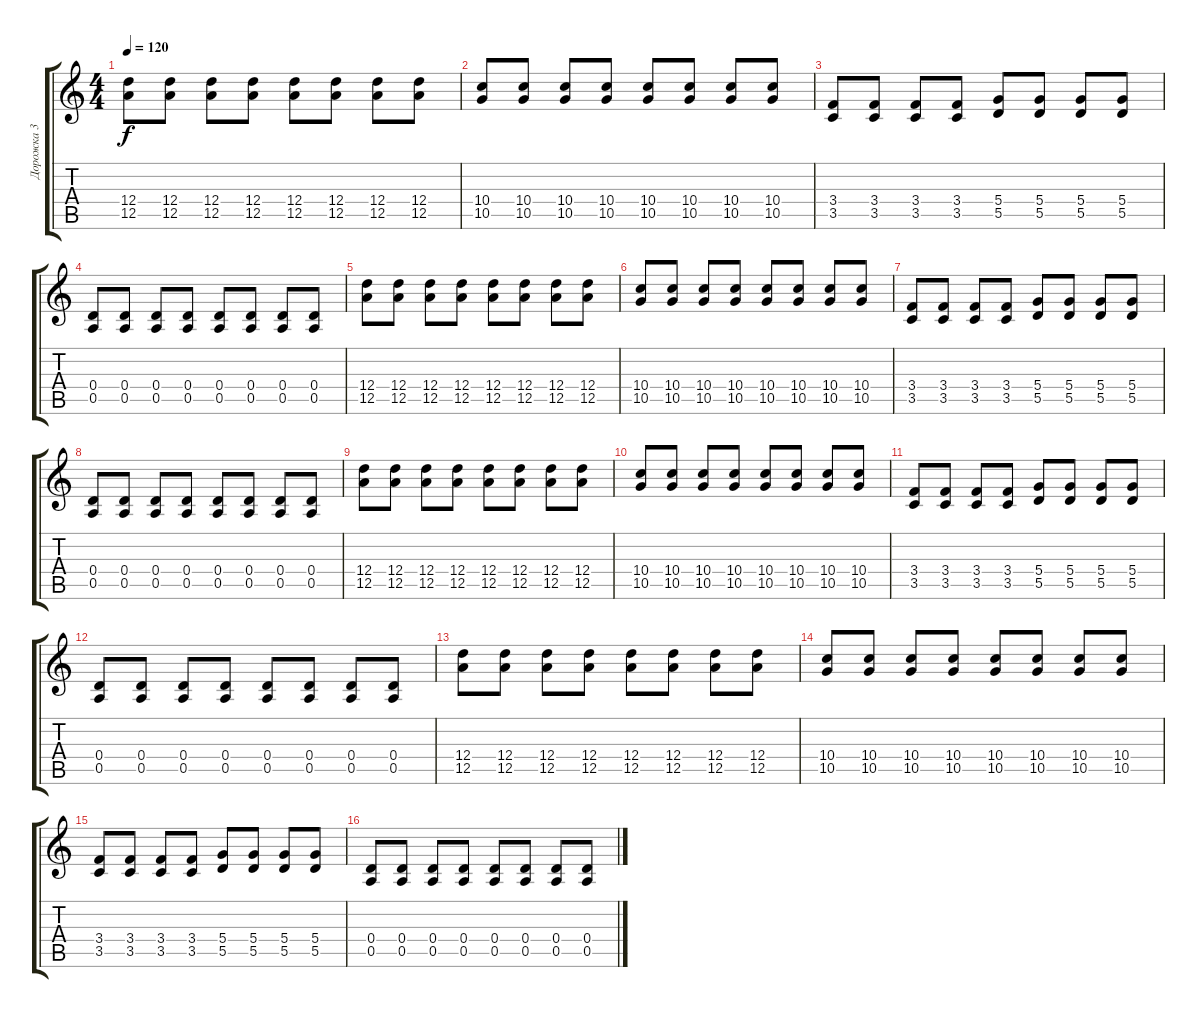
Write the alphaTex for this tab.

\track ("Дорожка 3" "Дорожка 3") {instrument distortionguitar}
\staff {score tabs}
\tuning (E4 B3 G3 D3 A2 E2) {hide}
\ts (4 4)
\tempo 120
\clef g2
\ks c
(12.4 12.5).8{dy f} (12.4 12.5).8 (12.4 12.5).8 (12.4 12.5).8 (12.4 12.5).8 (12.4 12.5).8 (12.4 12.5).8 (12.4 12.5).8 |
(10.4 10.5).8 (10.4 10.5).8 (10.4 10.5).8 (10.4 10.5).8 (10.4 10.5).8 (10.4 10.5).8 (10.4 10.5).8 (10.4 10.5).8 |
(3.4 3.5).8 (3.4 3.5).8 (3.4 3.5).8 (3.4 3.5).8 (5.4 5.5).8 (5.4 5.5).8 (5.4 5.5).8 (5.4 5.5).8 |
(0.4 0.5).8 (0.4 0.5).8 (0.4 0.5).8 (0.4 0.5).8 (0.4 0.5).8 (0.4 0.5).8 (0.4 0.5).8 (0.4 0.5).8 |
(12.4 12.5).8 (12.4 12.5).8 (12.4 12.5).8 (12.4 12.5).8 (12.4 12.5).8 (12.4 12.5).8 (12.4 12.5).8 (12.4 12.5).8 |
(10.4 10.5).8 (10.4 10.5).8 (10.4 10.5).8 (10.4 10.5).8 (10.4 10.5).8 (10.4 10.5).8 (10.4 10.5).8 (10.4 10.5).8 |
(3.4 3.5).8 (3.4 3.5).8 (3.4 3.5).8 (3.4 3.5).8 (5.4 5.5).8 (5.4 5.5).8 (5.4 5.5).8 (5.4 5.5).8 |
(0.4 0.5).8 (0.4 0.5).8 (0.4 0.5).8 (0.4 0.5).8 (0.4 0.5).8 (0.4 0.5).8 (0.4 0.5).8 (0.4 0.5).8 |
(12.4 12.5).8 (12.4 12.5).8 (12.4 12.5).8 (12.4 12.5).8 (12.4 12.5).8 (12.4 12.5).8 (12.4 12.5).8 (12.4 12.5).8 |
(10.4 10.5).8 (10.4 10.5).8 (10.4 10.5).8 (10.4 10.5).8 (10.4 10.5).8 (10.4 10.5).8 (10.4 10.5).8 (10.4 10.5).8 |
(3.4 3.5).8 (3.4 3.5).8 (3.4 3.5).8 (3.4 3.5).8 (5.4 5.5).8 (5.4 5.5).8 (5.4 5.5).8 (5.4 5.5).8 |
(0.4 0.5).8 (0.4 0.5).8 (0.4 0.5).8 (0.4 0.5).8 (0.4 0.5).8 (0.4 0.5).8 (0.4 0.5).8 (0.4 0.5).8 |
(12.4 12.5).8 (12.4 12.5).8 (12.4 12.5).8 (12.4 12.5).8 (12.4 12.5).8 (12.4 12.5).8 (12.4 12.5).8 (12.4 12.5).8 |
(10.4 10.5).8 (10.4 10.5).8 (10.4 10.5).8 (10.4 10.5).8 (10.4 10.5).8 (10.4 10.5).8 (10.4 10.5).8 (10.4 10.5).8 |
(3.4 3.5).8 (3.4 3.5).8 (3.4 3.5).8 (3.4 3.5).8 (5.4 5.5).8 (5.4 5.5).8 (5.4 5.5).8 (5.4 5.5).8 |
(0.4 0.5).8 (0.4 0.5).8 (0.4 0.5).8 (0.4 0.5).8 (0.4 0.5).8 (0.4 0.5).8 (0.4 0.5).8 (0.4 0.5).8
